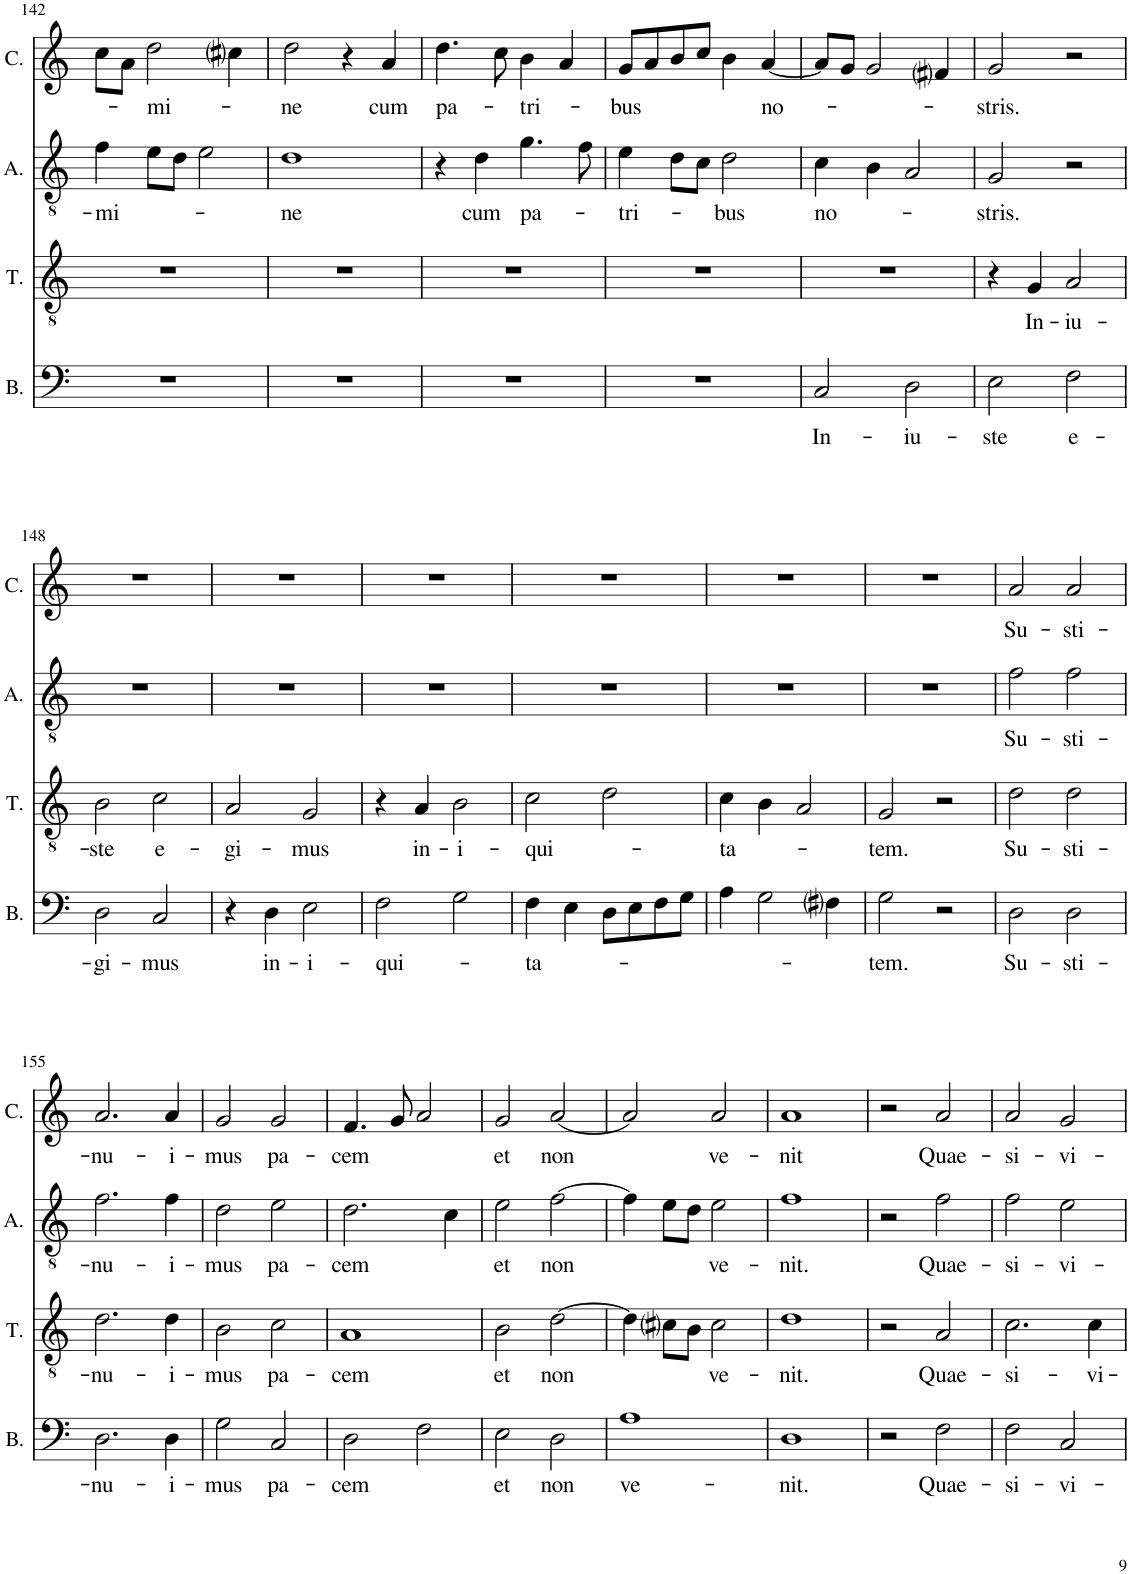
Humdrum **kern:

**kern	**text	**kern	**text	**kern	**text	**kern	**text
*part4	*part4	*part3	*part3	*part2	*part2	*part1	*part1
*staff4	*staff4	*staff3	*staff3	*staff2	*staff2	*staff1	*staff1
*I"Bassus	*	*I"Tenor	*	*I"Altus	*	*I"Cantus	*
*I'B.	*	*I'T.	*	*I'A.	*	*I'C.	*
!!LO:PB:g=z
*clefF4	*	*clefGv2	*	*clefGv2	*	*clefG2	*
*k[]	*	*k[]	*	*k[]	*	*k[]	*
*M2/2	*	*M2/2	*	*M2/2	*	*M2/2	*
*met(c|)	*	*met(c|)	*	*met(c|)	*	*met(c|)	*
=142	=142	=142	=142	=142	=142	=142	=142
!	!	!	!	!	!LO:LY:b	!	!
1r	.	1r	.	4f\	-mi-	8cc\L	.
.	.	.	.	.	.	8a\J	.
!	!	!	!	!	!	!	!LO:LY:b
.	.	.	.	8e\L	.	2dd\	-mi-
.	.	.	.	8d\J	.	.	.
.	.	.	.	2e\	.	.	.
.	.	.	.	.	.	4cc#i\	.
=143	=143	=143	=143	=143	=143	=143	=143
!	!	!	!	!	!LO:LY:b	!	!LO:LY:b
1r	.	1r	.	1d	-ne	2dd\	-ne
.	.	.	.	.	.	4r	.
!	!	!	!	!	!	!	!LO:LY:b
.	.	.	.	.	.	4a/	cum
=144	=144	=144	=144	=144	=144	=144	=144
!	!	!	!	!	!	!	!LO:LY:b
1r	.	1r	.	4r	.	4.dd\	pa-
!	!	!	!	!	!LO:LY:b	!	!
.	.	.	.	4d\	cum	.	.
.	.	.	.	.	.	8cc\	.
!	!	!	!	!	!LO:LY:b	!	!LO:LY:b
.	.	.	.	4.g\	pa-	4b\	-tri-
.	.	.	.	.	.	4a/	.
.	.	.	.	8f\	.	.	.
=145	=145	=145	=145	=145	=145	=145	=145
!	!	!	!	!	!LO:LY:b	!	!LO:LY:b
1r	.	1r	.	4e\	-tri-	8g/L	-bus
.	.	.	.	.	.	8a/	.
.	.	.	.	8d\L	.	8b/	.
.	.	.	.	8c\J	.	8cc/J	.
!	!	!	!	!	!LO:LY:b	!	!
.	.	.	.	2d\	-bus	4b\	.
!	!	!	!	!	!	!	!LO:LY:b
.	.	.	.	.	.	[4a/	no-
=146	=146	=146	=146	=146	=146	=146	=146
!	!LO:LY:b	!	!	!	!LO:LY:b	!	!
2C/	In-	1r	.	4c\	no-	8a/L]	.
.	.	.	.	.	.	8g/J	.
.	.	.	.	4B\	.	2g/	.
!	!LO:LY:b	!	!	!	!	!	!
2D\	-iu-	.	.	2A/	.	.	.
.	.	.	.	.	.	4f#i/	.
=147	=147	=147	=147	=147	=147	=147	=147
!	!LO:LY:b	!	!	!	!LO:LY:b	!	!LO:LY:b
2E\	-ste	4r	.	2G/	-stris.	2g/	-stris.
!	!	!	!LO:LY:b	!	!	!	!
.	.	4G/	In-	.	.	.	.
!	!LO:LY:b	!	!LO:LY:b	!	!	!	!
2F\	e-	2A/	-iu-	2r	.	2r	.
!!LO:LB:g=z
=148	=148	=148	=148	=148	=148	=148	=148
!	!LO:LY:b	!	!LO:LY:b	!	!	!	!
2D\	-gi-	2B\	-ste	1r	.	1r	.
!	!LO:LY:b	!	!LO:LY:b	!	!	!	!
2C/	-mus	2c\	e-	.	.	.	.
=149	=149	=149	=149	=149	=149	=149	=149
!	!	!	!LO:LY:b	!	!	!	!
4r	.	2A/	-gi-	1r	.	1r	.
!	!LO:LY:b	!	!	!	!	!	!
4D\	in-	.	.	.	.	.	.
!	!LO:LY:b	!	!LO:LY:b	!	!	!	!
2E\	-i-	2G/	-mus	.	.	.	.
=150	=150	=150	=150	=150	=150	=150	=150
!	!LO:LY:b	!	!	!	!	!	!
2F\	-qui-	4r	.	1r	.	1r	.
!	!	!	!LO:LY:b	!	!	!	!
.	.	4A/	in-	.	.	.	.
!	!	!	!LO:LY:b	!	!	!	!
2G\	.	2B\	-i-	.	.	.	.
=151	=151	=151	=151	=151	=151	=151	=151
!	!LO:LY:b	!	!LO:LY:b	!	!	!	!
4F\	-ta-	2c\	-qui-	1r	.	1r	.
4E\	.	.	.	.	.	.	.
8D\L	.	2d\	.	.	.	.	.
8E\	.	.	.	.	.	.	.
8F\	.	.	.	.	.	.	.
8G\J	.	.	.	.	.	.	.
=152	=152	=152	=152	=152	=152	=152	=152
!	!	!	!LO:LY:b	!	!	!	!
4A\	.	4c\	-ta-	1r	.	1r	.
2G\	.	4B\	.	.	.	.	.
.	.	2A/	.	.	.	.	.
4F#i\	.	.	.	.	.	.	.
=153	=153	=153	=153	=153	=153	=153	=153
!	!LO:LY:b	!	!LO:LY:b	!	!	!	!
2G\	-tem.	2G/	-tem.	1r	.	1r	.
2r	.	2r	.	.	.	.	.
=154	=154	=154	=154	=154	=154	=154	=154
!	!LO:LY:b	!	!LO:LY:b	!	!LO:LY:b	!	!LO:LY:b
2D\	Su-	2d\	Su-	2f\	Su-	2a/	Su-
!	!LO:LY:b	!	!LO:LY:b	!	!LO:LY:b	!	!LO:LY:b
2D\	-sti-	2d\	-sti-	2f\	-sti-	2a/	-sti-
!!LO:LB:g=z
=155	=155	=155	=155	=155	=155	=155	=155
!	!LO:LY:b	!	!LO:LY:b	!	!LO:LY:b	!	!LO:LY:b
2.D\	-nu-	2.d\	-nu-	2.f\	-nu-	2.a/	-nu-
!	!LO:LY:b	!	!LO:LY:b	!	!LO:LY:b	!	!LO:LY:b
4D\	-i-	4d\	-i-	4f\	-i-	4a/	-i-
=156	=156	=156	=156	=156	=156	=156	=156
!	!LO:LY:b	!	!LO:LY:b	!	!LO:LY:b	!	!LO:LY:b
2G\	-mus	2B\	-mus	2d\	-mus	2g/	-mus
!	!LO:LY:b	!	!LO:LY:b	!	!LO:LY:b	!	!LO:LY:b
2C/	pa-	2c\	pa-	2e\	pa-	2g/	pa-
=157	=157	=157	=157	=157	=157	=157	=157
!	!LO:LY:b	!	!LO:LY:b	!	!LO:LY:b	!	!LO:LY:b
2D\	-cem	1A	-cem	2.d\	-cem	4.f/	-cem
.	.	.	.	.	.	8g/	.
2F\	.	.	.	.	.	2a/	.
.	.	.	.	4c\	.	.	.
=158	=158	=158	=158	=158	=158	=158	=158
!	!LO:LY:b	!	!LO:LY:b	!	!LO:LY:b	!	!LO:LY:b
2E\	et	2B\	et	2e\	et	2g/	et
!	!LO:LY:b	!	!LO:LY:b	!	!LO:LY:b	!	!LO:LY:b
2D\	non	[2d\	non	[2f\	non	[2a/	non
=159	=159	=159	=159	=159	=159	=159	=159
!	!LO:LY:b	!	!	!	!	!	!
1A	ve-	4d\]	.	4f\]	.	2a/]	.
.	.	8c#i\L	.	8e\L	.	.	.
.	.	8B\J	.	8d\J	.	.	.
!	!	!	!LO:LY:b	!	!LO:LY:b	!	!LO:LY:b
.	.	2c#\	ve-	2e\	ve-	2a/	ve-
=160	=160	=160	=160	=160	=160	=160	=160
!	!LO:LY:b	!	!LO:LY:b	!	!LO:LY:b	!	!LO:LY:b
1D	-nit.	1d	-nit.	1f	-nit.	1a	-nit
=161	=161	=161	=161	=161	=161	=161	=161
2r	.	2r	.	2r	.	2r	.
!	!LO:LY:b	!	!LO:LY:b	!	!LO:LY:b	!	!LO:LY:b
2F\	Quae-	2A/	Quae-	2f\	Quae-	2a/	Quae-
=162	=162	=162	=162	=162	=162	=162	=162
!	!LO:LY:b	!	!LO:LY:b	!	!LO:LY:b	!	!LO:LY:b
2F\	-si-	2.c\	-si-	2f\	-si-	2a/	-si-
!	!LO:LY:b	!	!	!	!LO:LY:b	!	!LO:LY:b
2C/	-vi-	.	.	2e\	-vi-	2g/	-vi-
!	!	!	!LO:LY:b	!	!	!	!
.	.	4c\	-vi-	.	.	.	.
=	=	=	=	=	=	=	=
*-	*-	*-	*-	*-	*-	*-	*-
